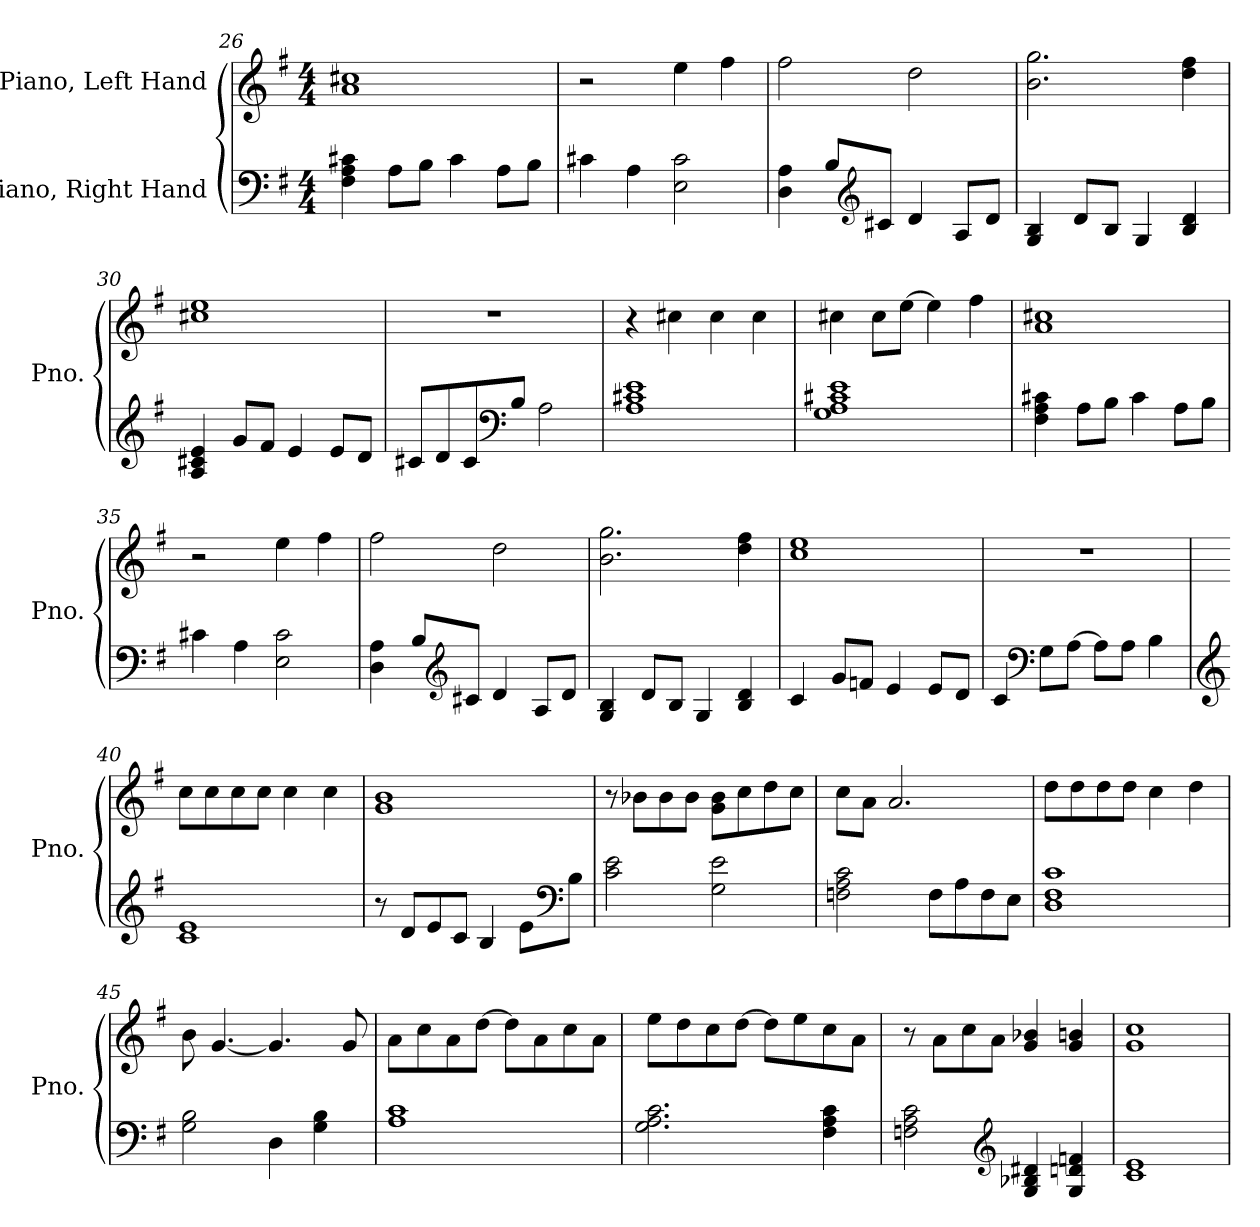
**kern	**kern
*part2	*part1
*staff2	*staff1
*I"Piano, Right Hand	*I"Piano, Left Hand
*I'Pno.	*I'Pno.
*clefF4	*clefG2
*k[f#]	*k[f#]
*M4/4	*M4/4
=26	=26
4F#\ 4A\ 4c#X\	1a 1cc#X
8A\L	.
8B\J	.
4c#\	.
8A\L	.
8B\J	.
=27	=27
4c#X\	2r
4A\	.
2E\ 2c#\	4ee\
.	4ff#\
=28	=28
4D\ 4A\	2ff#\
8B/L	.
*clefG2	*
8c#X/J	.
4d/	2dd\
8A/L	.
8d/J	.
=29	=29
4G/ 4B/	2.b\ 2.gg\
8d/L	.
8B/J	.
4G/	.
4B/ 4d/	4dd\ 4ff#\
!!LO:PB:g=z
=30	=30
4A/ 4c#X/ 4e/	1cc#X 1ee
8g/L	.
8f#/J	.
4e/	.
8e/L	.
8d/J	.
=31	=31
8c#X/L	1r
8d/	.
8c#/	.
*clefF4	*
8B/J	.
2A\	.
=32	=32
1A 1c#X 1e	4r
.	4cc#X\
.	4cc#\
.	4cc#\
=33	=33
1G 1A 1c#X 1e	4cc#X\
.	8cc#\L
.	[8ee\J
.	4ee\]
.	4ff#\
=34	=34
4F#\ 4A\ 4c#X\	1a 1cc#X
8A\L	.
8B\J	.
4c#\	.
8A\L	.
8B\J	.
=35	=35
4c#X\	2r
4A\	.
2E\ 2c#\	4ee\
.	4ff#\
!!LO:LB:g=z
=36	=36
4D\ 4A\	2ff#\
8B/L	.
*clefG2	*
8c#X/J	.
4d/	2dd\
8A/L	.
8d/J	.
=37	=37
4G/ 4B/	2.b\ 2.gg\
8d/L	.
8B/J	.
4G/	.
4B/ 4d/	4dd\ 4ff#\
=38	=38
4c/	1cc 1ee
8g/L	.
8fn/J	.
4e/	.
8e/L	.
8d/J	.
=39	=39
4c/	1r
*clefF4	*
8G\L	.
[8A\J	.
8A\L]	.
8A\J	.
4B\	.
=40	=40
*clefG2	*
1c 1e	8cc\L
.	8cc\
.	8cc\
.	8cc\J
.	4cc\
.	4cc\
!!LO:LB:g=z
=41	=41
8r	1g 1b
8d/L	.
8e/	.
8c/J	.
4B/	.
8e\L	.
*clefF4	*
8B\J	.
=42	=42
2c\ 2e\	8r
.	8b-X\L
.	8b-\
.	8b-\J
2G\ 2e\	8g\ 8b-\L
.	8cc\
.	8dd\
.	8cc\J
=43	=43
2Fn\ 2A\ 2c\	8cc\L
.	8a\J
.	2.a/
8F\L	.
8A\	.
8F\	.
8E\J	.
=44	=44
1D 1F# 1c	8dd\L
.	8dd\
.	8dd\
.	8dd\J
.	4cc\
.	4dd\
=45	=45
2G\ 2B\	8b\
.	[4.g/
4D\	4.g/]
4G\ 4B\	.
.	8g/
!!LO:LB:g=z
=46	=46
1A 1c	8a\L
.	8cc\
.	8a\
.	[8dd\J
.	8dd\L]
.	8a\
.	8cc\
.	8a\J
=47	=47
2.G\ 2.A\ 2.c\	8ee\L
.	8dd\
.	8cc\
.	[8dd\J
.	8dd\L]
.	8ee\
4F#\ 4A\ 4c\	8cc\
.	8a\J
=48	=48
2Fn\ 2A\ 2c\	8r
.	8a\L
.	8cc\
.	8a\J
*clefG2	*
4G/ 4B-X/ 4d#X/	4g/ 4b-X/
4G/ 4dn/ 4fn/	4g/ 4bn/
=49	=49
1c 1e	1g 1cc
=	=
*-	*-
